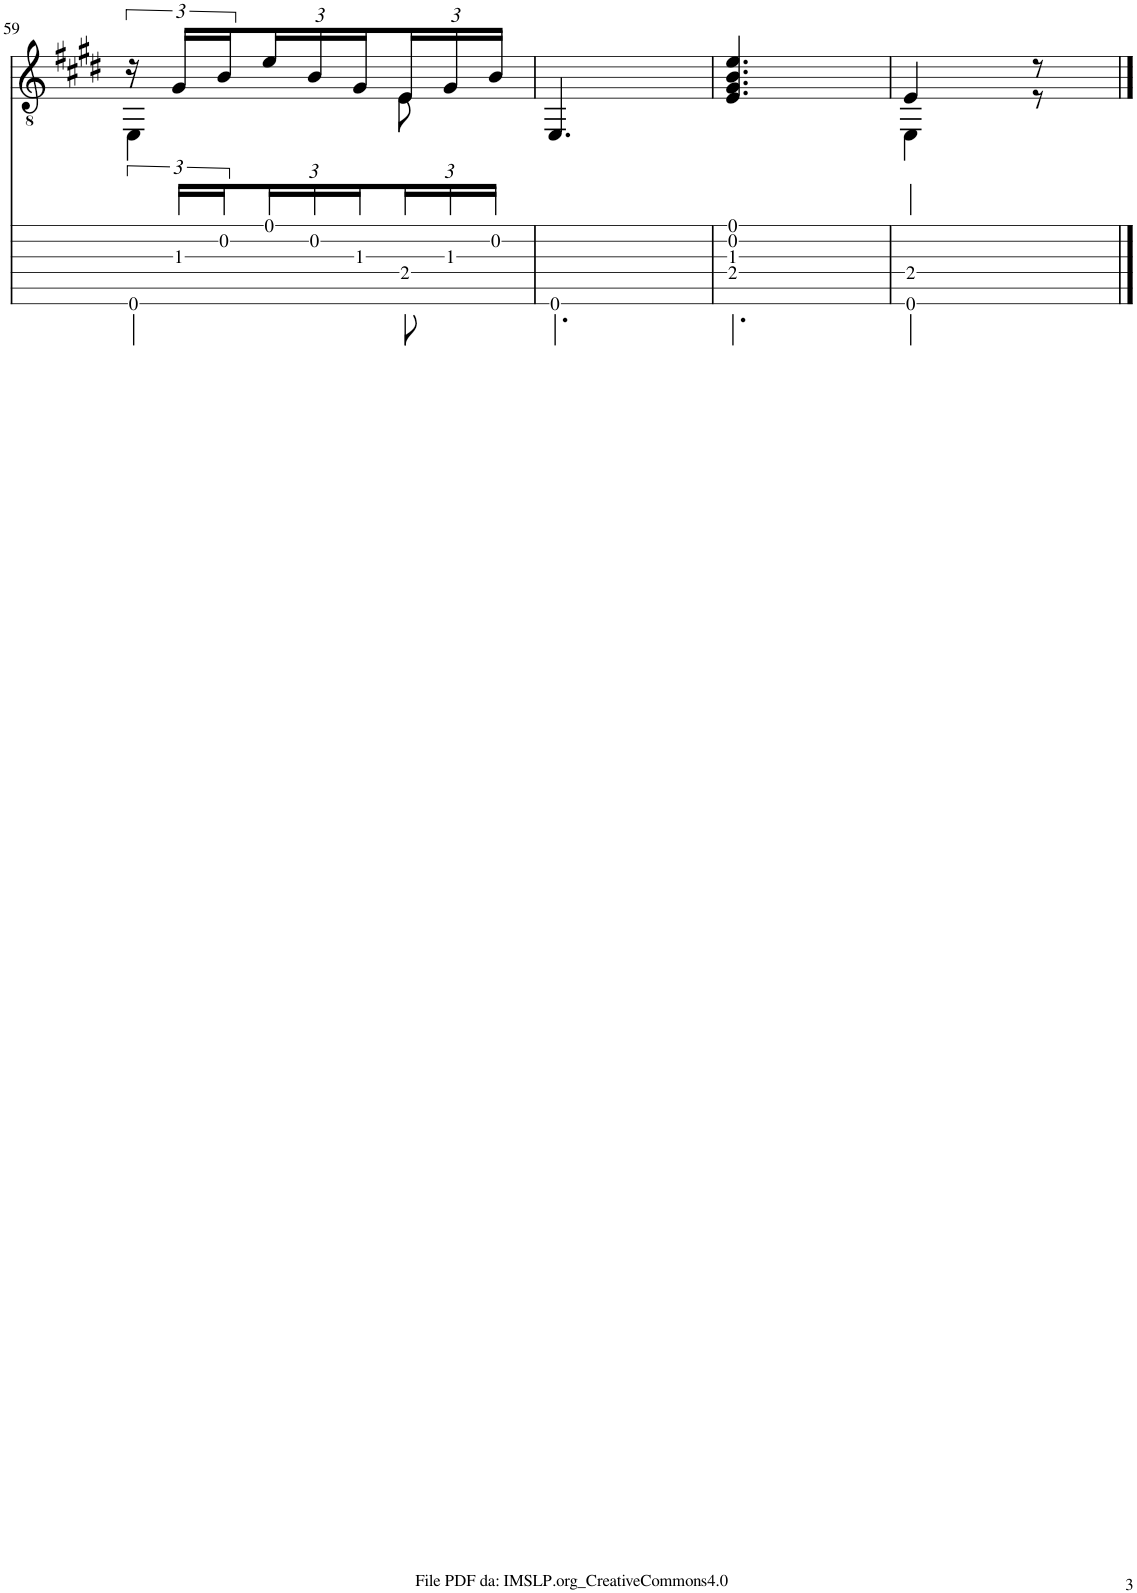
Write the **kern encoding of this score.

**kern	**kern
*part2	*part1
*staff2	*staff1
*I"Chitarra classica (Intavolatura)	*I"Guitar
!!LO:PB:g=z
*	*clefGv2
*k[f#c#g#d#]	*k[f#c#g#d#]
*M3/8	*M3/8
=59	=59
*^	*^
24r	4EE\	24r	4EE\
24G#/LL	.	24G#/LL	.
24B/	.	24B/	.
*Xbrackettup	*	*Xbrackettup	*
24e/	.	24e/	.
24B/	.	24B/	.
24G#/	.	24G#/	.
24E/	8E\	24E/	8E\
24G#/	.	24G#/	.
24B/JJ	.	24B/JJ	.
*v	*v	*	*
*	*v	*v
=60	=60
4.EE\	4.EE/
=61	=61
4.E\ 4.G#\ 4.B\ 4.e\	4.E/ 4.G#/ 4.B/ 4.e/
=62	=62
*^	*^
4E/	4EE\	4E/	4EE\
8r	8r	8r	8r
*v	*v	*	*
*	*v	*v
==	==
*-	*-
